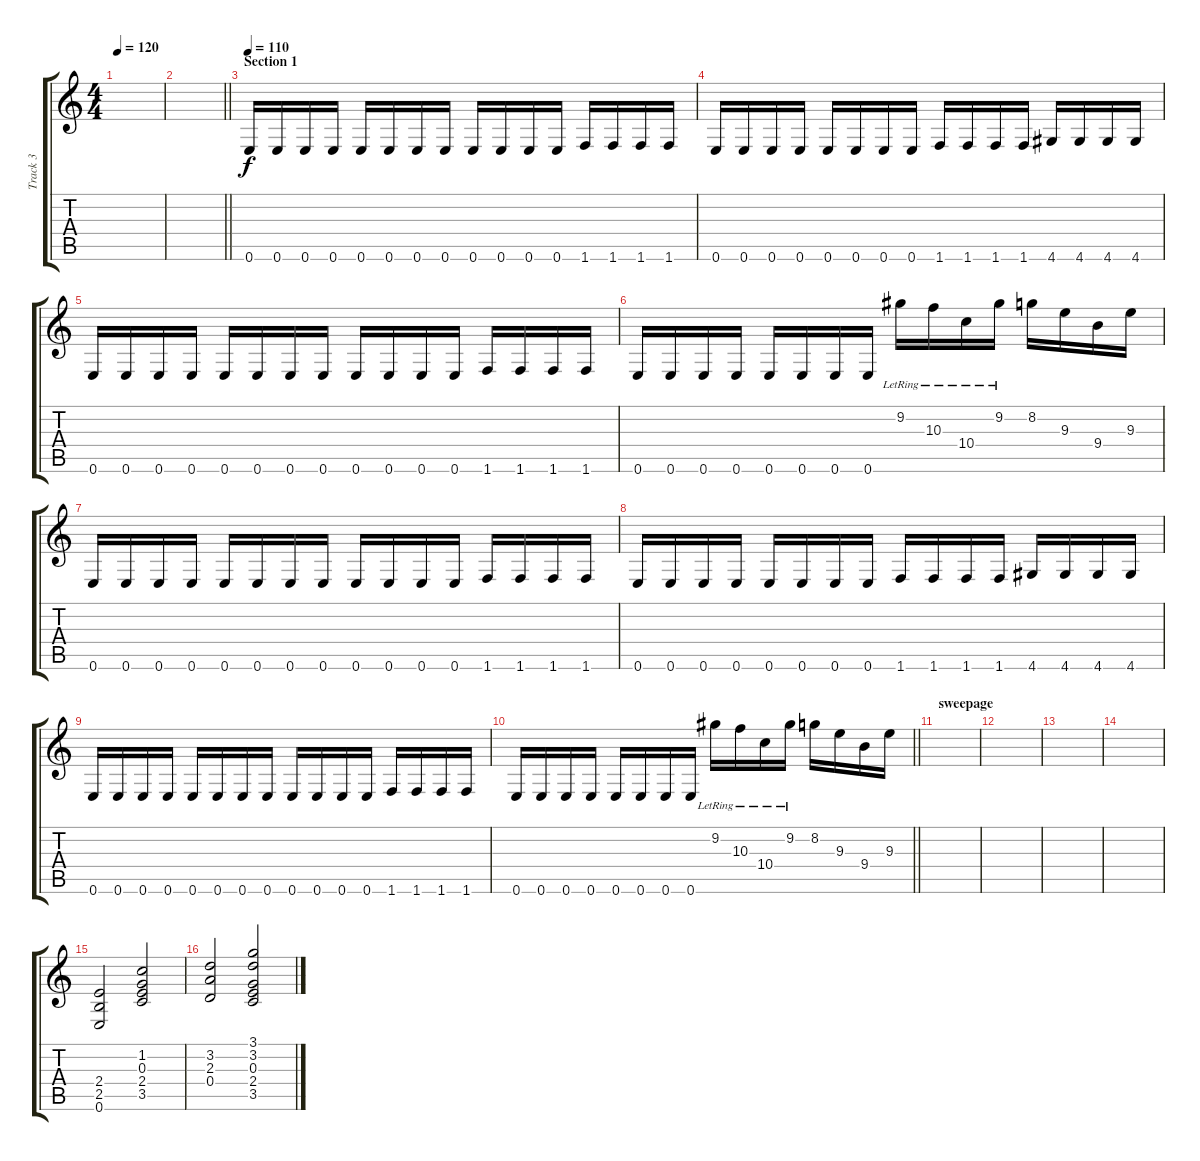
\track ("Track 3" "Track 3") {instrument distortionguitar}
\staff {score tabs}
\tuning (E4 B3 G3 D3 A2 E2) {hide}
\ts (4 4)
\tempo 120
\clef g2
\ks c
|
\barLineRight lightlight
|
\section ("" "Section 1")
\tempo 110
0.6.16 0.6.16 0.6.16 0.6.16 0.6.16 0.6.16 0.6.16 0.6.16 0.6.16 0.6.16 0.6.16 0.6.16 1.6.16 1.6.16 1.6.16 1.6.16 |
0.6.16 0.6.16 0.6.16 0.6.16 0.6.16 0.6.16 0.6.16 0.6.16 1.6.16 1.6.16 1.6.16 1.6.16 4.6.16 4.6.16 4.6.16 4.6.16 |
0.6.16 0.6.16 0.6.16 0.6.16 0.6.16 0.6.16 0.6.16 0.6.16 0.6.16 0.6.16 0.6.16 0.6.16 1.6.16 1.6.16 1.6.16 1.6.16 |
0.6.16 0.6.16 0.6.16 0.6.16 0.6.16 0.6.16 0.6.16 0.6.16 9.2{lr}.16 10.3{lr}.16 10.4{lr}.16 9.2{lr}.16 8.2.16 9.3.16 9.4.16 9.3.16 |
0.6.16 0.6.16 0.6.16 0.6.16 0.6.16 0.6.16 0.6.16 0.6.16 0.6.16 0.6.16 0.6.16 0.6.16 1.6.16 1.6.16 1.6.16 1.6.16 |
0.6.16 0.6.16 0.6.16 0.6.16 0.6.16 0.6.16 0.6.16 0.6.16 1.6.16 1.6.16 1.6.16 1.6.16 4.6.16 4.6.16 4.6.16 4.6.16 |
0.6.16 0.6.16 0.6.16 0.6.16 0.6.16 0.6.16 0.6.16 0.6.16 0.6.16 0.6.16 0.6.16 0.6.16 1.6.16 1.6.16 1.6.16 1.6.16 |
\barLineRight lightlight
0.6.16 0.6.16 0.6.16 0.6.16 0.6.16 0.6.16 0.6.16 0.6.16 9.2{lr}.16 10.3{lr}.16 10.4{lr}.16 9.2{lr}.16 8.2.16 9.3.16 9.4.16 9.3.16 |
\section ("" "sweepage")
|
|
|
|
(2.4 2.5 0.6).2 (1.2 0.3 2.4 3.5).2 |
(3.2 2.3 0.4).2 (3.1 3.2 0.3 2.4 3.5).2
